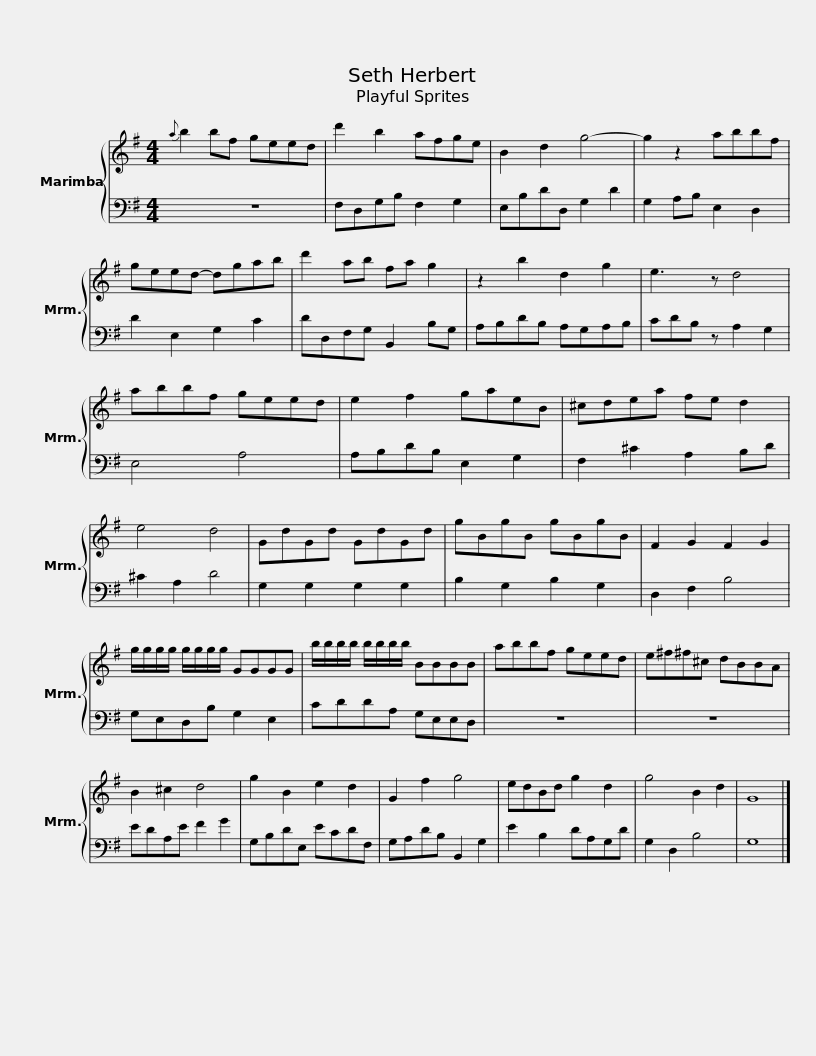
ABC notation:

X:1
%%score { 1 | 2 }
L:1/8
M:4/4
I:linebreak $
K:G
V:1 treble
V:2 bass
V:1
{a} b2 bf geed | d'2 b2 afge | B2 d2 g4- | g2 z2 abbf |$ geed- dgab | %5
 d'2 ab fa g2 | z2 b2 d2 g2 | e3 z d4 | abbf geed |$ e2 f2 gaeB | %10
 ^cdea fe d2 | e4 d4 | GdGd GdGd | gBgB gBgB | F2 G2 F2 G2 |$ %15
 g/g/g/g/ g/g/g/g/ GGGG | b/b/b/b/ b/b/b/b/ BBBB | abbf geed |$ e^f^f^c dBBA | B2 ^c2 d4 | %20
 g2 B2 e2 d2 | G2 f2 g4 | edBd g2 d2 |$ g4 B2 d2 | G8 |] %25
V:2
 z8 | F,D,G,B, F,2 G,2 | E,B,DD, G,2 D2 | G,2 A,B, E,2 D,2 |$ D2 E,2 G,2 C2 | %5
 DD,F,G, B,,2 B,G, | A,B,DB, A,G,A,B, | CDB, z A,2 G,2 | E,4 A,4 |$ A,B,DB, E,2 G,2 | %10
 F,2 ^C2 A,2 B,D | ^C2 A,2 D4 | G,2 G,2 G,2 G,2 | B,2 G,2 B,2 G,2 | D,2 F,2 B,4 |$ %15
 G,E,D,B, G,2 E,2 | CDDA, G,E,E,D, | z8 |$ z8 | EDA,E F2 G2 | %20
 G,B,DE, ECDF, | G,A,DB, B,,2 G,2 | E2 B,2 DA,G,D |$ G,2 D,2 B,4 | G,8 |] %25
